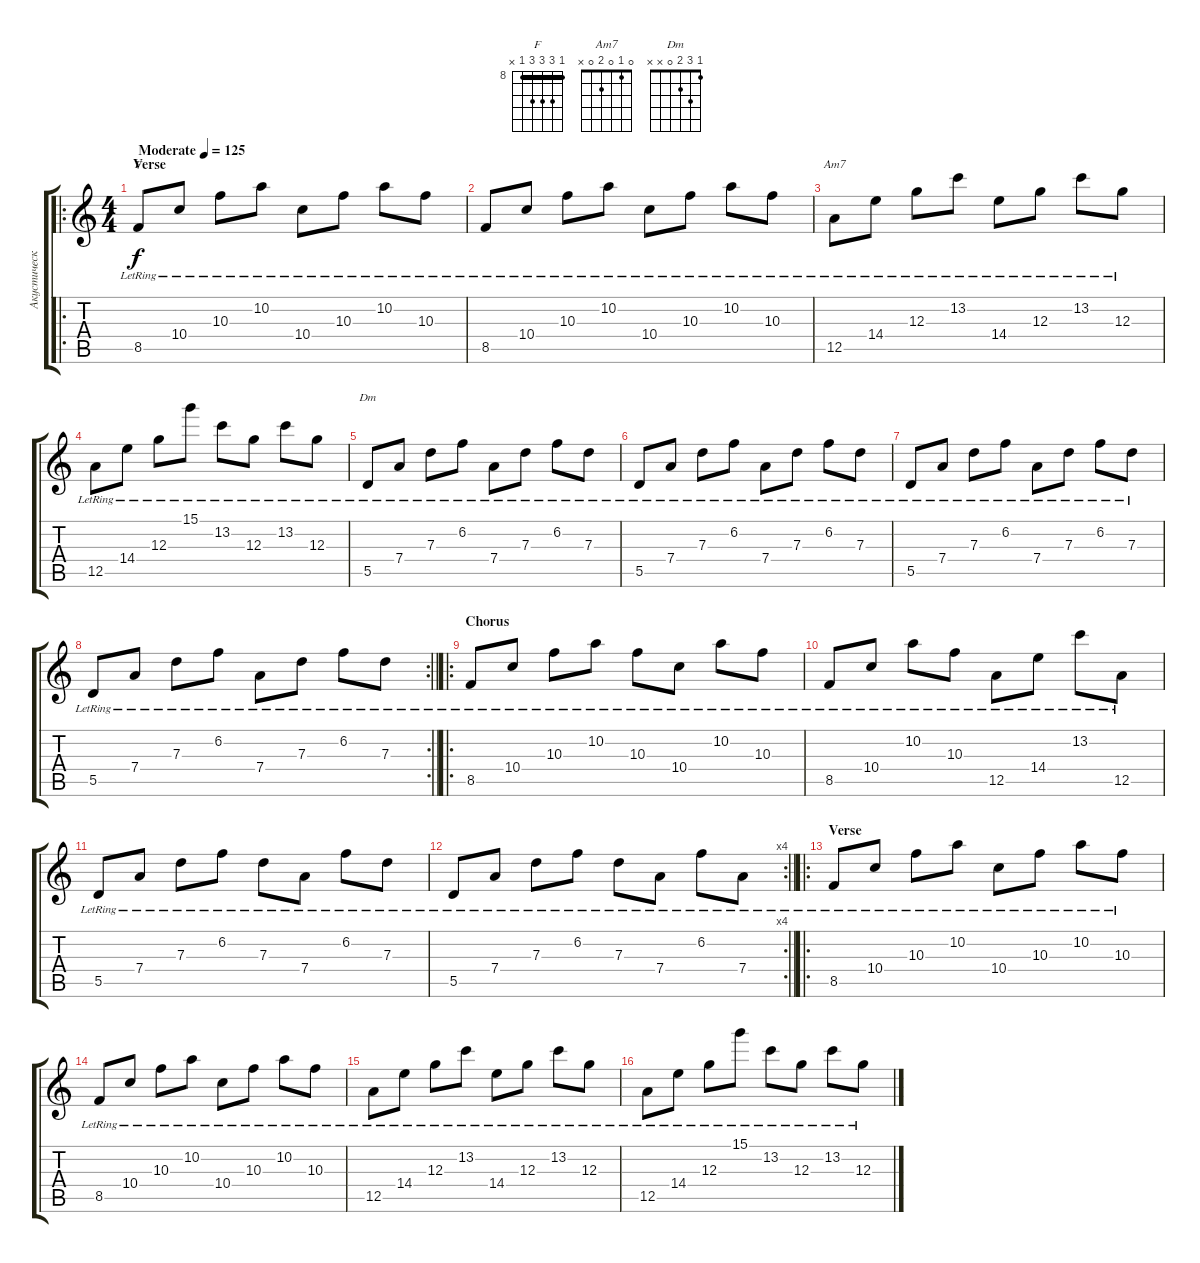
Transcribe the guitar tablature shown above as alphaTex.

\track ("Акустическая гитара" "Акустическ") {instrument acousticguitarsteel}
\staff {score tabs}
\tuning (E4 B3 G3 D3 A2 E2) {hide}
\chord ("F" 8 10 10 10 8 x) {firstfret 8 barre 8}
\chord ("Am7" 0 1 0 2 0 x)
\chord ("Dm" 1 3 2 0 x x)
\ro
\ts (4 4)
\section ("" "Verse")
\tempo (125 "Moderate")
\clef g2
\ks c
8.5{lr}.8{ch "F" dy f instrument acousticguitarsteel} 10.4{lr}.8 10.3{lr}.8 10.2{lr}.8 10.4{lr}.8 10.3{lr}.8 10.2{lr}.8 10.3{lr}.8 |
8.5{lr}.8 10.4{lr}.8 10.3{lr}.8 10.2{lr}.8 10.4{lr}.8 10.3{lr}.8 10.2{lr}.8 10.3{lr}.8 |
12.5{lr}.8{ch "Am7"} 14.4{lr}.8 12.3{lr}.8 13.2{lr}.8 14.4{lr}.8 12.3{lr}.8 13.2{lr}.8 12.3{lr}.8 |
12.5{lr}.8 14.4{lr}.8 12.3{lr}.8 15.1{lr}.8 13.2{lr}.8 12.3{lr}.8 13.2{lr}.8 12.3{lr}.8 |
5.5{lr}.8{ch "Dm"} 7.4{lr}.8 7.3{lr}.8 6.2{lr}.8 7.4{lr}.8 7.3{lr}.8 6.2{lr}.8 7.3{lr}.8 |
5.5{lr}.8 7.4{lr}.8 7.3{lr}.8 6.2{lr}.8 7.4{lr}.8 7.3{lr}.8 6.2{lr}.8 7.3{lr}.8 |
5.5{lr}.8 7.4{lr}.8 7.3{lr}.8 6.2{lr}.8 7.4{lr}.8 7.3{lr}.8 6.2{lr}.8 7.3{lr}.8 |
\rc 2
\barLineRight lightlight
5.5{lr}.8 7.4{lr}.8 7.3{lr}.8 6.2{lr}.8 7.4{lr}.8 7.3{lr}.8 6.2{lr}.8 7.3{lr}.8 |
\ro
\section ("" "Chorus")
8.5{lr}.8 10.4{lr}.8 10.3{lr}.8 10.2{lr}.8 10.3{lr}.8 10.4{lr}.8 10.2{lr}.8 10.3{lr}.8 |
8.5{lr}.8 10.4{lr}.8 10.2{lr}.8 10.3{lr}.8 12.5{lr}.8 14.4{lr}.8 13.2{lr}.8 12.5{lr}.8 |
5.5{lr}.8 7.4{lr}.8 7.3{lr}.8 6.2{lr}.8 7.3{lr}.8 7.4{lr}.8 6.2{lr}.8 7.3{lr}.8 |
\rc 4
\barLineRight lightlight
5.5{lr}.8 7.4{lr}.8 7.3{lr}.8 6.2{lr}.8 7.3{lr}.8 7.4{lr}.8 6.2{lr}.8 7.4{lr}.8 |
\ro
\section ("" "Verse")
8.5{lr}.8 10.4{lr}.8 10.3{lr}.8 10.2{lr}.8 10.4{lr}.8 10.3{lr}.8 10.2{lr}.8 10.3{lr}.8 |
8.5{lr}.8 10.4{lr}.8 10.3{lr}.8 10.2{lr}.8 10.4{lr}.8 10.3{lr}.8 10.2{lr}.8 10.3{lr}.8 |
12.5{lr}.8 14.4{lr}.8 12.3{lr}.8 13.2{lr}.8 14.4{lr}.8 12.3{lr}.8 13.2{lr}.8 12.3{lr}.8 |
12.5{lr}.8 14.4{lr}.8 12.3{lr}.8 15.1{lr}.8 13.2{lr}.8 12.3{lr}.8 13.2{lr}.8 12.3{lr}.8
